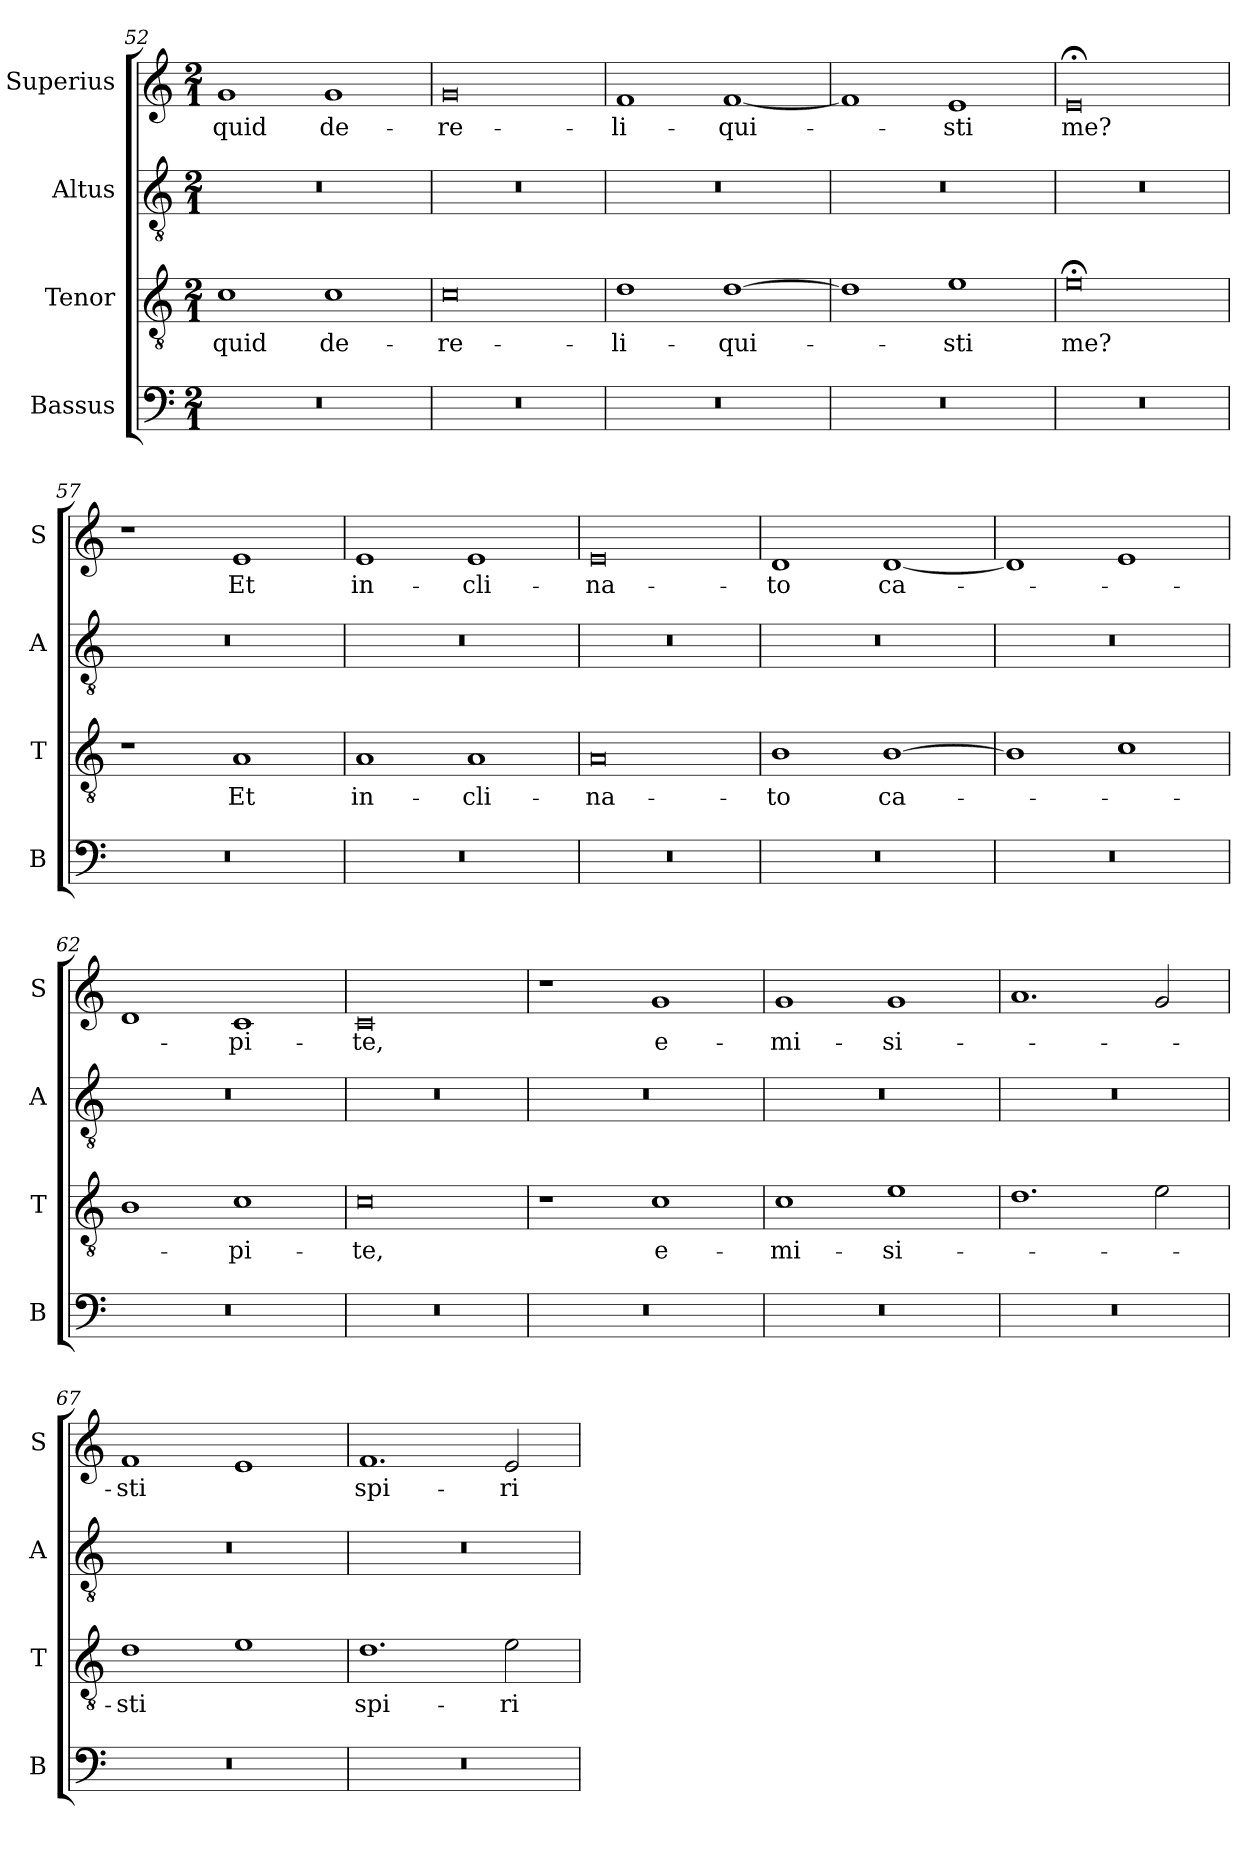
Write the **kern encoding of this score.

**kern	**kern	**text	**kern	**kern	**text
*part4	*part3	*part3	*part2	*part1	*part1
*staff4	*staff3	*staff3	*staff2	*staff1	*staff1
*I"Bassus	*I"Tenor	*	*I"Altus	*I"Superius	*
*I'B	*I'T	*	*I'A	*I'S	*
*clefF4	*clefGv2	*	*clefGv2	*clefG2	*
*k[]	*k[]	*	*k[]	*k[]	*
*M2/1	*M2/1	*	*M2/1	*M2/1	*
=52	=52	=52	=52	=52	=52
0r	1c	quid	0r	1g	quid
.	1c	de-	.	1g	de-
=53	=53	=53	=53	=53	=53
0r	0c	-re-	0r	0g	-re-
=54	=54	=54	=54	=54	=54
0r	1d	-li-	0r	1f	-li-
.	[1d	-qui-	.	[1f	-qui-
=55	=55	=55	=55	=55	=55
0r	1d]	.	0r	1f]	.
.	1e	-sti	.	1e	-sti
=56	=56	=56	=56	=56	=56
0r	0e;<	me?	0r	0e;<	me?
=57	=57	=57	=57	=57	=57
0r	1r	.	0r	1r	.
.	1A	Et	.	1e	Et
=58	=58	=58	=58	=58	=58
0r	1A	in-	0r	1e	in-
.	1A	-cli-	.	1e	-cli-
=59	=59	=59	=59	=59	=59
0r	0A	-na-	0r	0e	-na-
=60	=60	=60	=60	=60	=60
0r	1B	-to	0r	1d	-to
.	[1B	ca-	.	[1d	ca-
=61	=61	=61	=61	=61	=61
0r	1B]	.	0r	1d]	.
.	1c	.	.	1e	.
=62	=62	=62	=62	=62	=62
0r	1B	.	0r	1d	.
.	1c	-pi-	.	1c	-pi-
=63	=63	=63	=63	=63	=63
0r	0c	-te,	0r	0c	-te,
=64	=64	=64	=64	=64	=64
0r	1r	.	0r	1r	.
.	1c	e-	.	1g	e-
=65	=65	=65	=65	=65	=65
0r	1c	-mi-	0r	1g	-mi-
.	1e	-si-	.	1g	-si-
=66	=66	=66	=66	=66	=66
0r	1.d	.	0r	1.a	.
.	2e	.	.	2g	.
=67	=67	=67	=67	=67	=67
0r	1d	-sti	0r	1f	-sti
.	1e	.	.	1e	.
=68	=68	=68	=68	=68	=68
0r	1.d	spi-	0r	1.f	spi-
.	2e	-ri-	.	2e	-ri-
=	=	=	=	=	=
*-	*-	*-	*-	*-	*-
